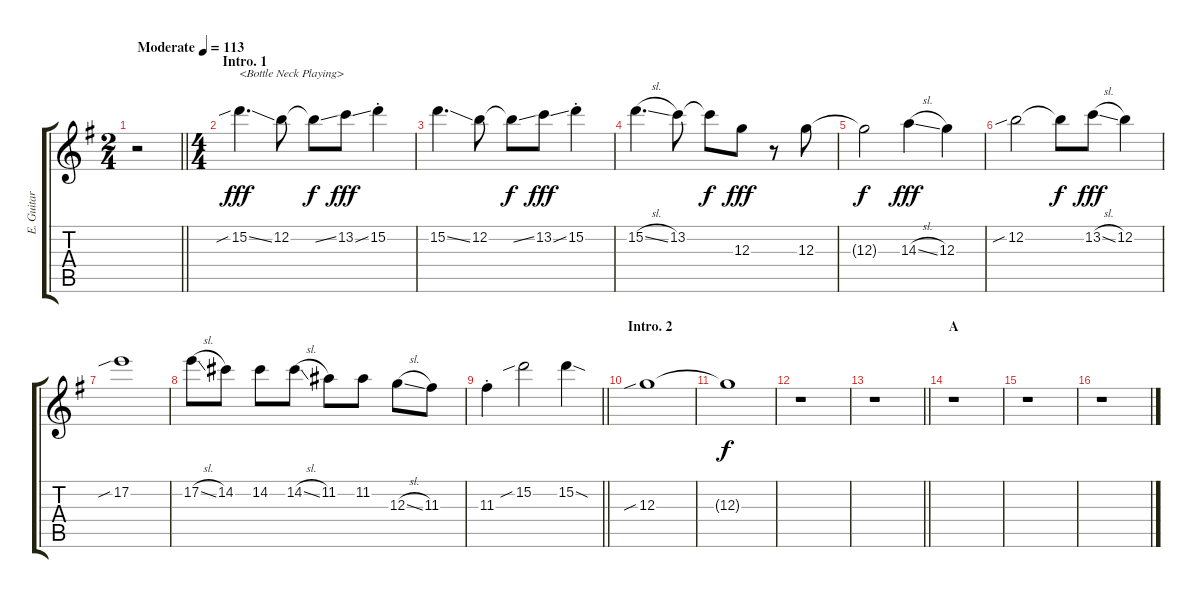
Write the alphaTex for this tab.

\track ("E. Guitar I" "E. Guitar ") {instrument electricguitarjazz}
\staff {score tabs}
\tuning (E4 B3 G3 D3 A2 E2) {hide}
\ts (2 4)
\tempo (113 "Moderate")
\clef g2
\barLineRight lightlight
\ks g
r.2{dy fff instrument electricguitarjazz} |
\ts (4 4)
\section ("" "Intro. 1")
15.2{sib ss}.4{d txt "<Bottle Neck Playing>"} 12.2.8 12.2{ss t}.8{dy f} 13.2{ss}.8{dy fff} 15.2{st}.4 |
15.2{ss}.4{d} 12.2.8 12.2{ss t}.8{dy f} 13.2{ss}.8{dy fff} 15.2{st}.4 |
15.2{sl}.4{d} 13.2.8 13.2{t}.8{dy f} 12.3.8{dy fff} r.8 12.3.8 |
12.3{t}.2{dy f} 14.3{sl}.4{dy fff} 12.3.4 |
12.2{sib}.2 12.2{t}.8{dy f} 13.2{sl}.8{dy fff} 12.2.4 |
17.2{sib}.1 |
17.2{sl}.8 14.2.8 14.2.8 14.2{sl}.8 11.2.8 11.2.8 12.3{sl}.8 11.3.8 |
\barLineRight lightlight
11.3{st}.4 15.2{sib}.2 15.2{sod}.4 |
\section ("" "Intro. 2")
12.3{sib}.1 |
12.3{t}.1{dy f} |
r.1 |
\barLineRight lightlight
r.1 |
\section ("" "A")
r.1 |
r.1 |
r.1
